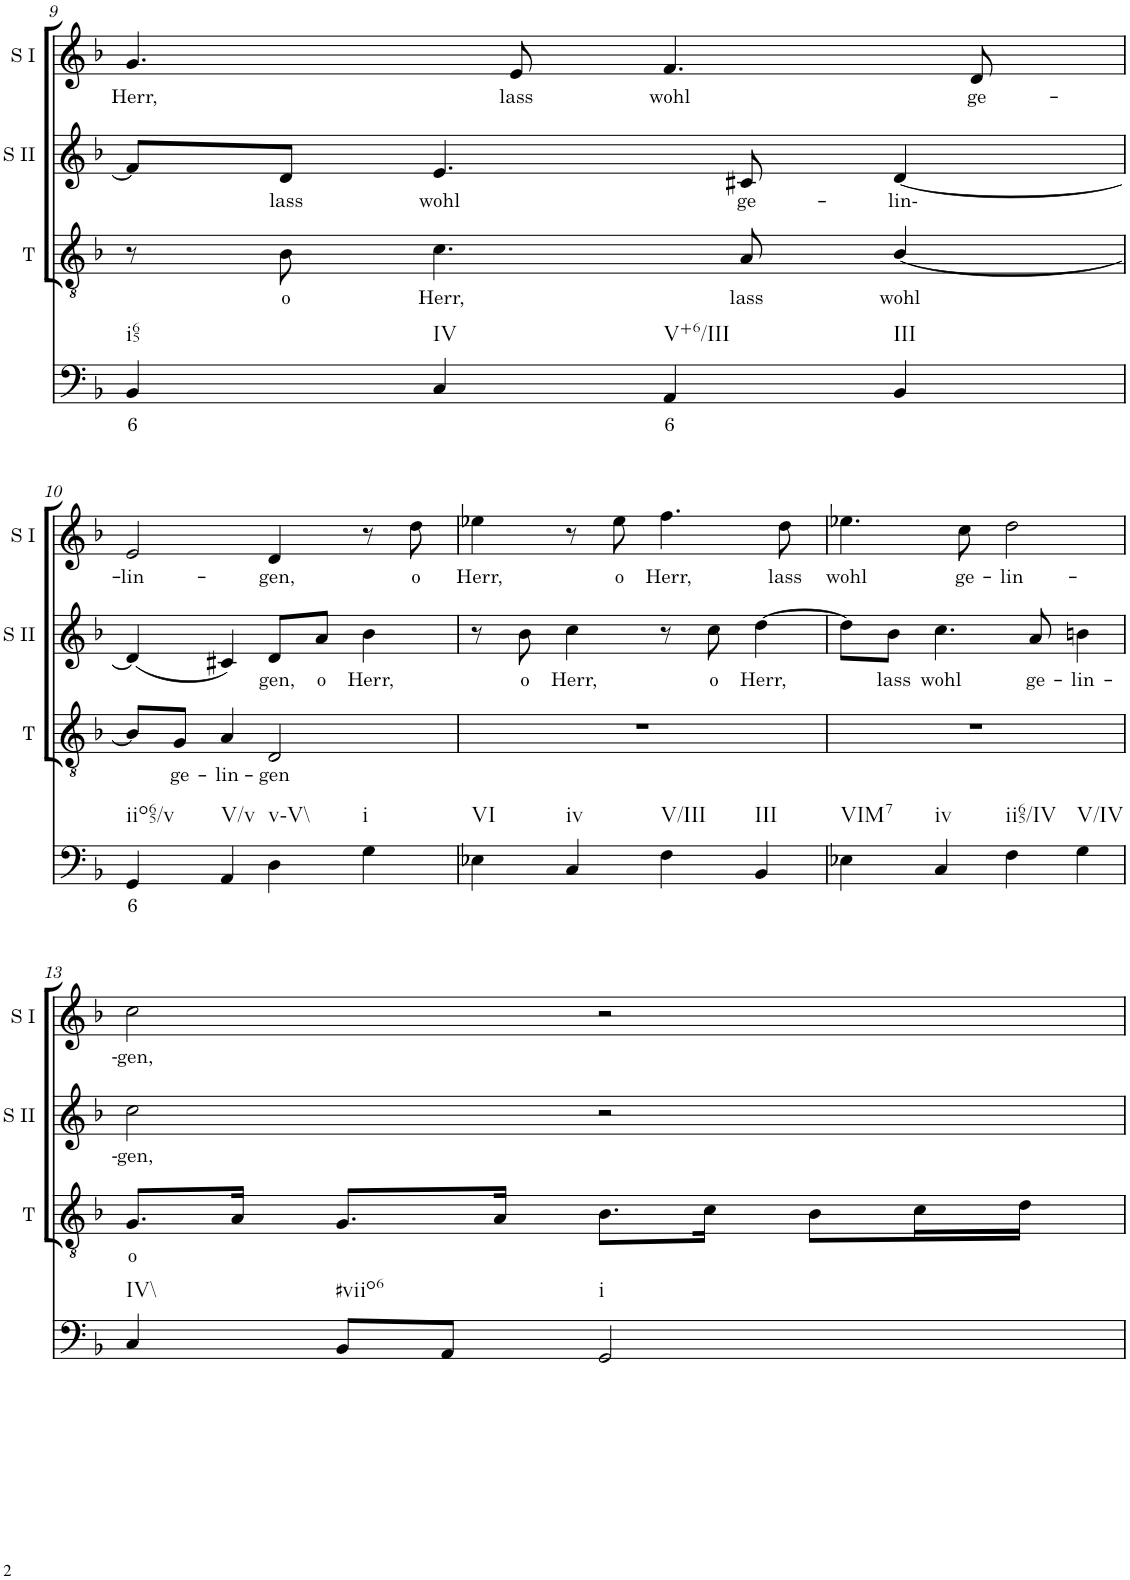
**kern	**text	**kern	**text	**kern	**text	**kern	**text
*part4	*part4	*part3	*part3	*part2	*part2	*part1	*part1
*staff4	*staff4	*staff3	*staff3	*staff2	*staff2	*staff1	*staff1
*I"Continuo	*	*I"Tenor	*	*I"Soprano II	*	*I"Soprano I	*
*	*	*I'T	*	*I'S II	*	*I'S I	*
!!LO:PB:g=z
*clefF4	*	*clefGv2	*	*clefG2	*	*clefG2	*
*k[b-]	*	*k[b-]	*	*k[b-]	*	*k[b-]	*
*M4/4	*	*M4/4	*	*M4/4	*	*M4/4	*
=9	=9	=9	=9	=9	=9	=9	=9
!LO:TX:b:t=i65	!	!	!	!	!	!	!
!	!LO:LY:b	!	!	!	!	!	!LO:LY:b
4BB-/	6	8r	.	8f/L]	.	4.g/	Herr,
!	!	!	!LO:LY:b	!	!LO:LY:b	!	!
.	.	8B-\	o	8d/J	lass	.	.
!LO:TX:b:t=IV	!	!	!	!	!	!	!
!	!	!	!LO:LY:b	!	!LO:LY:b	!	!
4C/	.	4.c\	Herr,	4.e/	wohl	.	.
!	!	!	!	!	!	!	!LO:LY:b
.	.	.	.	.	.	8e/	lass
!LO:TX:b:t=V+6/III	!	!	!	!	!	!	!
!	!LO:LY:b	!	!	!	!	!	!LO:LY:b
4AA/	6	.	.	.	.	4.f/	wohl
!	!	!	!LO:LY:b	!	!LO:LY:b	!	!
.	.	8A/	lass	8c#X/	ge-	.	.
!LO:TX:b:t=III	!	!	!	!	!	!	!
!	!	!	!LO:LY:b	!	!LO:LY:b	!	!
4BB-/	.	[4B-/	wohl	[4d/	lin-	.	.
!	!	!	!	!	!	!	!LO:LY:b
.	.	.	.	.	.	8d/	ge-
!!LO:LB:g=z
=10	=10	=10	=10	=10	=10	=10	=10
!LO:TX:b:t=iio65/v	!	!	!	!	!	!	!
!	!LO:LY:b	!	!	!	!	!	!LO:LY:b
4GG/	6	8B-/L]	.	(4d/]	.	2e/	lin-
!	!	!	!LO:LY:b	!	!	!	!
.	.	8G/J	ge-	.	.	.	.
!LO:TX:b:t=V/v	!	!	!	!	!	!	!
!	!	!	!LO:LY:b	!	!	!	!
4AA/	.	4A/	lin-	4c#X/)	.	.	.
!LO:TX:b:t=v\\-V\\	!	!	!	!	!	!	!
!	!	!	!LO:LY:b	!	!LO:LY:b	!	!LO:LY:b
4D\	.	2D/	gen	8d/L	gen,	4d/	gen,
!	!	!	!	!	!LO:LY:b	!	!
.	.	.	.	8a/J	o	.	.
!LO:TX:b:t=i	!	!	!	!	!	!	!
!	!	!	!	!	!LO:LY:b	!	!
4G\	.	.	.	4b-\	Herr,	8r	.
!	!	!	!	!	!	!	!LO:LY:b
.	.	.	.	.	.	8dd\	o
=11	=11	=11	=11	=11	=11	=11	=11
!LO:TX:b:t=VI	!	!	!	!	!	!	!
!	!	!	!	!	!	!	!LO:LY:b
4E-X\	.	1r	.	8r	.	4ee-X\	Herr,
!	!	!	!	!	!LO:LY:b	!	!
.	.	.	.	8b-\	o	.	.
!LO:TX:b:t=iv	!	!	!	!	!	!	!
!	!	!	!	!	!LO:LY:b	!	!
4C/	.	.	.	4cc\	Herr,	8r	.
!	!	!	!	!	!	!	!LO:LY:b
.	.	.	.	.	.	8ee-\	o
!LO:TX:b:t=V/III	!	!	!	!	!	!	!
!	!	!	!	!	!	!	!LO:LY:b
4F\	.	.	.	8r	.	4.ff\	Herr,
!	!	!	!	!	!LO:LY:b	!	!
.	.	.	.	8cc\	o	.	.
!LO:TX:b:t=III	!	!	!	!	!	!	!
!	!	!	!	!	!LO:LY:b	!	!
4BB-/	.	.	.	[4dd\	Herr,	.	.
!	!	!	!	!	!	!	!LO:LY:b
.	.	.	.	.	.	8dd\	lass
=12	=12	=12	=12	=12	=12	=12	=12
!LO:TX:b:t=VIM7	!	!	!	!	!	!	!
!	!	!	!	!	!	!	!LO:LY:b
4E-X\	.	1r	.	8dd\L]	.	4.ee-X\	wohl
!	!	!	!	!	!LO:LY:b	!	!
.	.	.	.	8b-\J	lass	.	.
!LO:TX:b:t=iv	!	!	!	!	!	!	!
!	!	!	!	!	!LO:LY:b	!	!
4C/	.	.	.	4.cc\	wohl	.	.
!	!	!	!	!	!	!	!LO:LY:b
.	.	.	.	.	.	8cc\	ge-
!LO:TX:b:t=ii65/IV	!	!	!	!	!	!	!
!	!	!	!	!	!	!	!LO:LY:b
4F\	.	.	.	.	.	2dd\	lin-
!	!	!	!	!	!LO:LY:b	!	!
.	.	.	.	8a/	ge-	.	.
!LO:TX:b:t=V/IV	!	!	!	!	!	!	!
!	!	!	!	!	!LO:LY:b	!	!
4G\	.	.	.	4bn\	lin-	.	.
!!LO:LB:g=z
=13	=13	=13	=13	=13	=13	=13	=13
!LO:TX:b:t=IV\\	!	!	!	!	!	!	!
!	!	!	!LO:LY:b	!	!LO:LY:b	!	!LO:LY:b
4C/	.	8.G/L	o	2cc\	gen,	2cc\	gen,
.	.	16A/Jk	.	.	.	.	.
!LO:TX:b:t=#viio6	!	!	!	!	!	!	!
8BB-/L	.	8.G/L	.	.	.	.	.
8AA/J	.	.	.	.	.	.	.
.	.	16A/Jk	.	.	.	.	.
!LO:TX:b:t=i	!	!	!	!	!	!	!
2GG/	.	8.B-\L	.	2r	.	2r	.
.	.	16c\Jk	.	.	.	.	.
.	.	8B-\L	.	.	.	.	.
.	.	16c\L	.	.	.	.	.
.	.	16d\JJ	.	.	.	.	.
=	=	=	=	=	=	=	=
*-	*-	*-	*-	*-	*-	*-	*-
